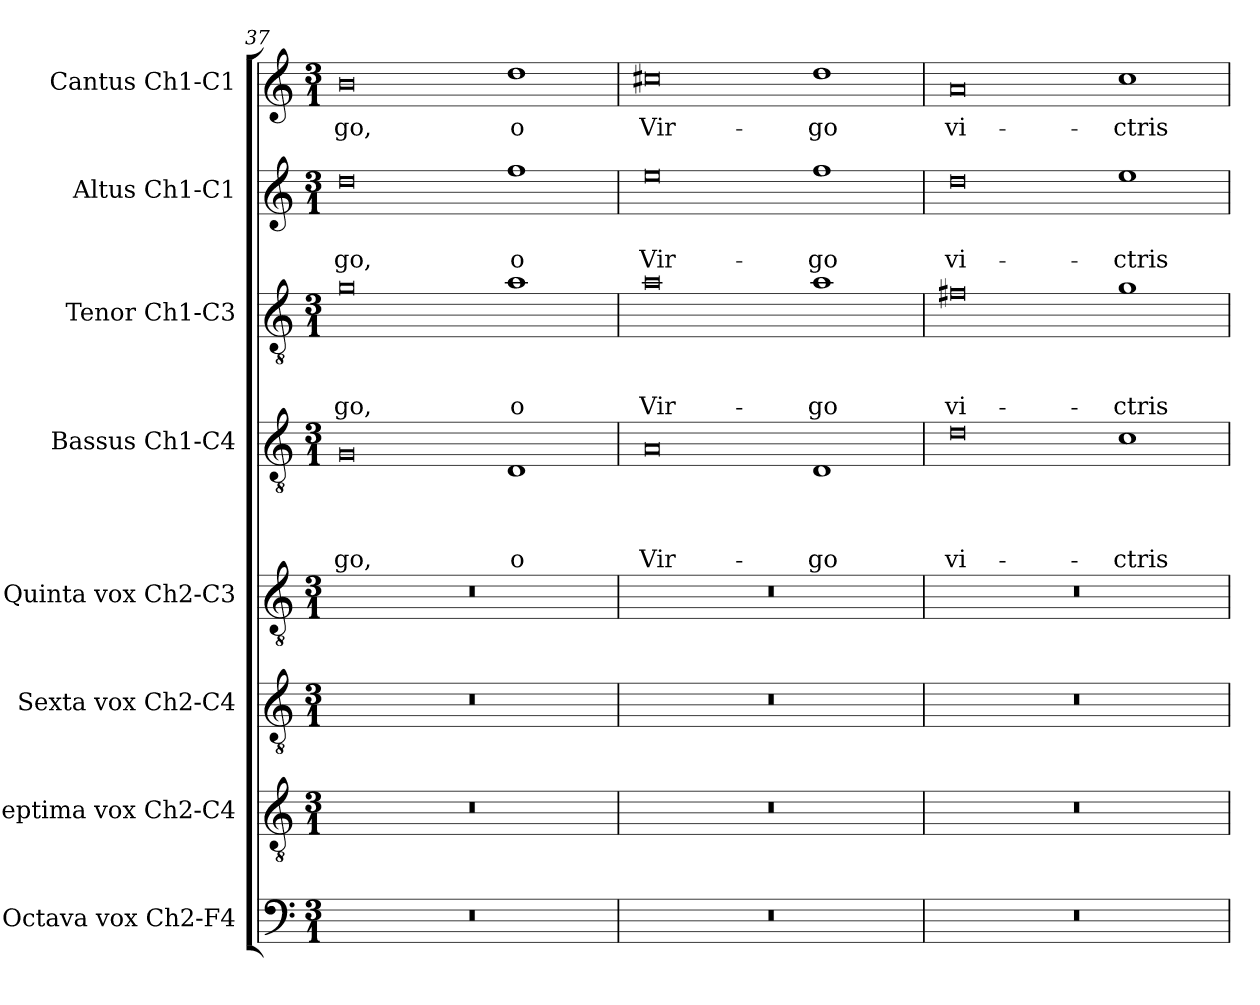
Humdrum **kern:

**kern	**kern	**kern	**kern	**kern	**text	**text	**text	**text	**kern	**text	**text	**text	**kern	**text	**text	**kern	**text
*part8	*part7	*part6	*part5	*part4	*part4	*part4	*part4	*part4	*part3	*part3	*part3	*part3	*part2	*part2	*part2	*part1	*part1
*staff8	*staff7	*staff6	*staff5	*staff4	*staff4	*staff4	*staff4	*staff4	*staff3	*staff3	*staff3	*staff3	*staff2	*staff2	*staff2	*staff1	*staff1
*I"Octava vox Ch2-F4	*I"Septima vox Ch2-C4	*I"Sexta vox Ch2-C4	*I"Quinta vox Ch2-C3	*I"Bassus Ch1-C4	*	*	*	*	*I"Tenor Ch1-C3	*	*	*	*I"Altus Ch1-C1	*	*	*I"Cantus Ch1-C1	*
*	*	*	*	*I'B1	*	*	*	*	*I'T1	*	*	*	*I'A1	*	*	*I'C1	*
*clefF4	*clefGv2	*clefGv2	*clefGv2	*clefGv2	*	*	*	*	*clefGv2	*	*	*	*clefG2	*	*	*clefG2	*
*k[]	*k[]	*k[]	*k[]	*k[]	*	*	*	*	*k[]	*	*	*	*k[]	*	*	*k[]	*
*C:	*C:	*C:	*C:	*C:	*	*	*	*	*C:	*	*	*	*C:	*	*	*C:	*
*M3/1	*M3/1	*M3/1	*M3/1	*M3/1	*	*	*	*	*M3/1	*	*	*	*M3/1	*	*	*M3/1	*
=37	=37	=37	=37	=37	=37	=37	=37	=37	=37	=37	=37	=37	=37	=37	=37	=37	=37
!	!	!	!	!	!	!	!	!LO:LY:b	!	!	!	!LO:LY:b	!	!	!LO:LY:b	!	!LO:LY:b
0.r	0.r	0.r	0.r	0G	.	.	.	-go,	0g	.	.	-go,	0dd	.	-go,	0b	-go,
!	!	!	!	!	!	!	!	!LO:LY:b	!	!	!	!LO:LY:b	!	!	!LO:LY:b	!	!LO:LY:b
.	.	.	.	1D	.	.	.	o	1a	.	.	o	1ff	.	o	1dd	o
=38	=38	=38	=38	=38	=38	=38	=38	=38	=38	=38	=38	=38	=38	=38	=38	=38	=38
!	!	!	!	!	!	!	!	!LO:LY:b	!	!	!	!LO:LY:b	!	!	!LO:LY:b	!	!LO:LY:b
0.r	0.r	0.r	0.r	0A	.	.	.	Vir-	0a	.	.	Vir-	0ee	.	Vir-	0cc#X	Vir-
!	!	!	!	!	!	!	!	!LO:LY:b	!	!	!	!LO:LY:b	!	!	!LO:LY:b	!	!LO:LY:b
.	.	.	.	1D	.	.	.	-go	1a	.	.	-go	1ff	.	-go	1dd	-go
=39	=39	=39	=39	=39	=39	=39	=39	=39	=39	=39	=39	=39	=39	=39	=39	=39	=39
!	!	!	!	!	!	!	!	!LO:LY:b	!	!	!	!LO:LY:b	!	!	!LO:LY:b	!	!LO:LY:b
0.r	0.r	0.r	0.r	0d	.	.	.	vi-	0f#X	.	.	vi-	0dd	.	vi-	0a	vi-
!	!	!	!	!	!	!	!	!LO:LY:b	!	!	!	!LO:LY:b	!	!	!LO:LY:b	!	!LO:LY:b
.	.	.	.	1c	.	.	.	-ctris	1g	.	.	-ctris	1ee	.	-ctris	1cc	-ctris
=	=	=	=	=	=	=	=	=	=	=	=	=	=	=	=	=	=
*-	*-	*-	*-	*-	*-	*-	*-	*-	*-	*-	*-	*-	*-	*-	*-	*-	*-
